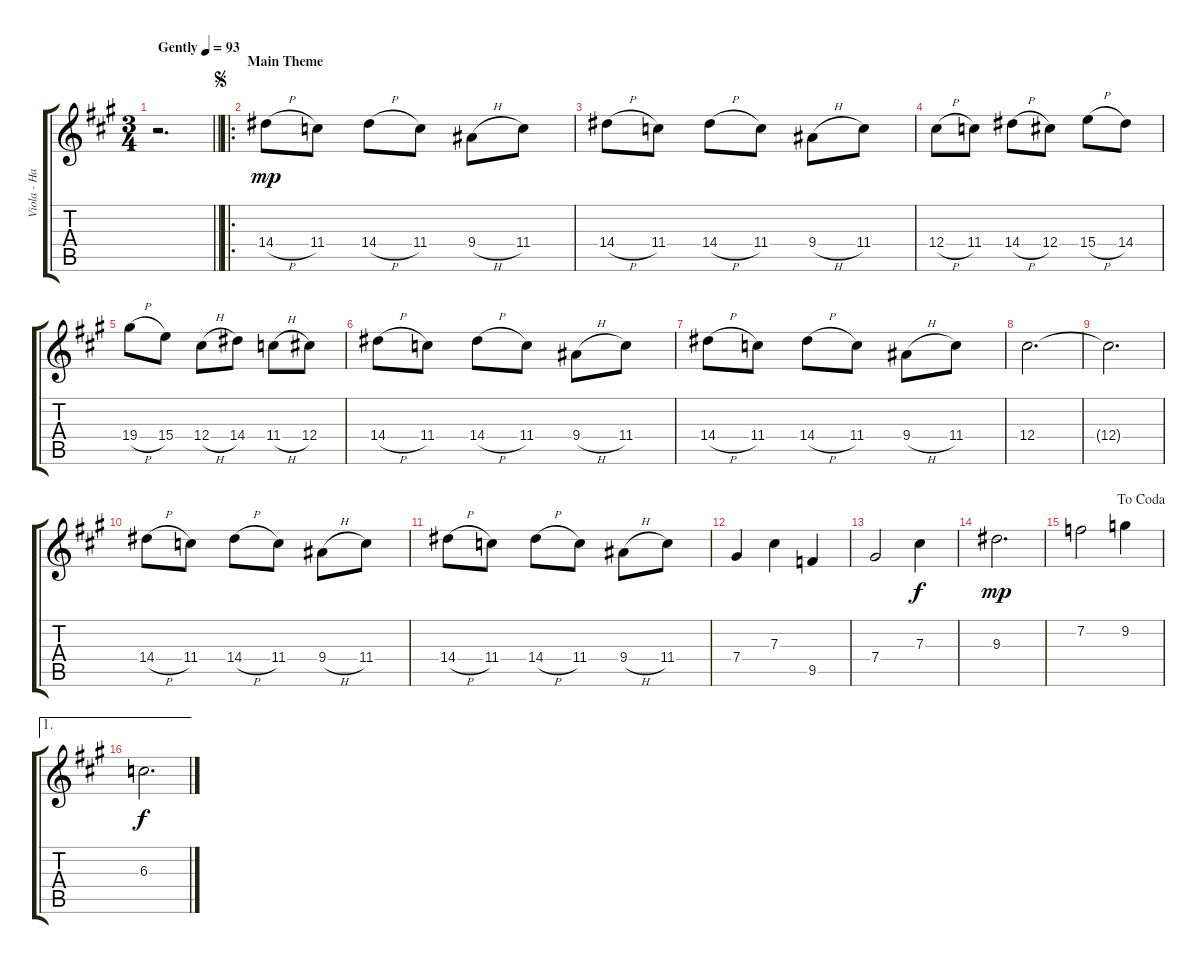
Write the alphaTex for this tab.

\track ("Viola - Hamiltone" "Viola - Ha") {instrument overdrivenguitar}
\staff {score tabs}
\tuning (Eb4 Bb3 Gb3 Db3 Ab2 Eb2) {hide}
\ts (3 4)
\tempo (93 "Gently")
\clef g2
\barLineRight lightlight
\ks a
r.2{d dy mp instrument overdrivenguitar} |
\ro
\section ("" "Main Theme")
\jump segno
14.4{h}.8 11.4.8 14.4{h}.8 11.4.8 9.4{h}.8 11.4.8 |
14.4{h}.8 11.4.8 14.4{h}.8 11.4.8 9.4{h}.8 11.4.8 |
12.4{h}.8 11.4.8 14.4{h}.8 12.4.8 15.4{h}.8 14.4.8 |
19.4{h}.8 15.4.8 12.4{h}.8 14.4.8 11.4{h}.8 12.4.8 |
14.4{h}.8 11.4.8 14.4{h}.8 11.4.8 9.4{h}.8 11.4.8 |
14.4{h}.8 11.4.8 14.4{h}.8 11.4.8 9.4{h}.8 11.4.8 |
12.4.2{d} |
12.4{t}.2{d} |
14.4{h}.8 11.4.8 14.4{h}.8 11.4.8 9.4{h}.8 11.4.8 |
14.4{h}.8 11.4.8 14.4{h}.8 11.4.8 9.4{h}.8 11.4.8 |
7.4.4 7.3.4 9.5.4 |
7.4.2 7.3.4{dy f} |
9.3.2{d dy mp} |
\jump dacoda
7.2.2 9.2.4 |
\ae 1
6.3.2{d dy f}
